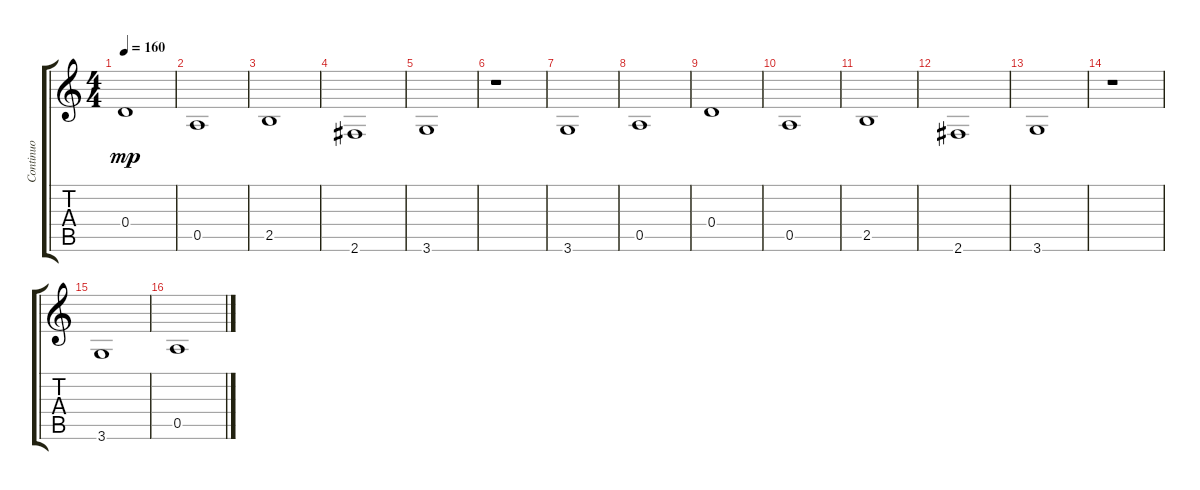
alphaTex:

\track ("Continuo" "Continuo") {instrument acousticguitarnylon}
\staff {score tabs}
\tuning (E4 B3 G3 D3 A2 E2) {hide}
\ts (4 4)
\tempo 160
\clef g2
\ks c
0.4.1{dy mp instrument acousticguitarnylon} |
0.5.1 |
2.5.1 |
2.6.1 |
3.6.1 |
r.1 |
3.6.1 |
0.5.1 |
0.4.1 |
0.5.1 |
2.5.1 |
2.6.1 |
3.6.1 |
r.1 |
3.6.1 |
0.5.1
